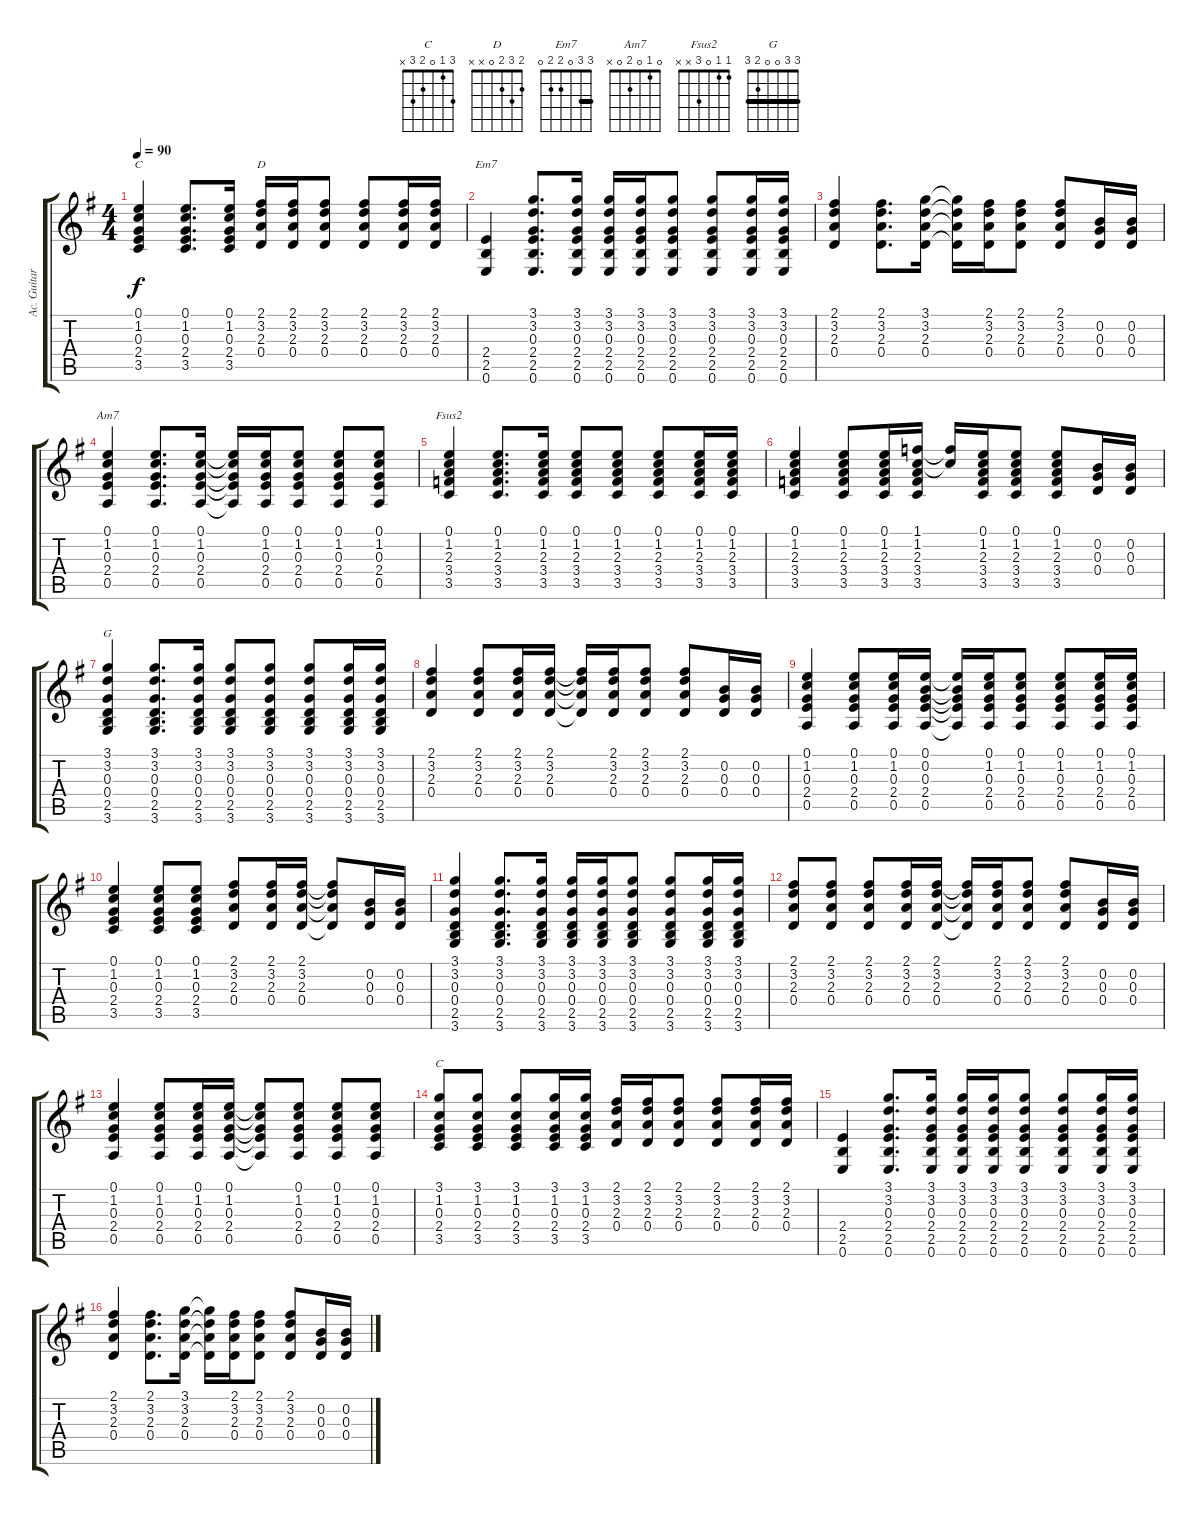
\track ("Ac. Guitar" "Ac. Guitar") {instrument acousticguitarsteel}
\staff {score tabs}
\tuning (E4 B3 G3 D3 A2 E2) {hide}
\chord ("C" 0 1 0 2 3 x)
\chord ("D" 2 3 2 0 x x)
\chord ("Em7" 3 3 0 2 2 0) {barre 3}
\chord ("Am7" 0 1 0 2 0 x)
\chord ("Fsus2" 1 1 0 3 x x)
\chord ("G" 3 3 0 0 2 3) {barre 3}
\chord ("C" 3 1 0 2 3 x)
\ts (4 4)
\tempo 90
\clef g2
\ks g
(0.1 1.2 0.3 2.4 3.5).4{ch "C" dy f} (0.1 1.2 0.3 2.4 3.5).8{d} (0.1 1.2 0.3 2.4 3.5).16 (2.1 3.2 2.3 0.4).16{ch "D"} (2.1 3.2 2.3 0.4).16 (2.1 3.2 2.3 0.4).8 (2.1 3.2 2.3 0.4).8 (2.1 3.2 2.3 0.4).16 (2.1 3.2 2.3 0.4).16 |
(2.4 2.5 0.6).4{ch "Em7"} (3.1 3.2 0.3 2.4 2.5 0.6).8{d} (3.1 3.2 0.3 2.4 2.5 0.6).16 (3.1 3.2 0.3 2.4 2.5 0.6).16 (3.1 3.2 0.3 2.4 2.5 0.6).16 (3.1 3.2 0.3 2.4 2.5 0.6).8 (3.1 3.2 0.3 2.4 2.5 0.6).8 (3.1 3.2 0.3 2.4 2.5 0.6).16 (3.1 3.2 0.3 2.4 2.5 0.6).16 |
(2.1 3.2 2.3 0.4).4 (2.1 3.2 2.3 0.4).8{d} (3.1 3.2 2.3 0.4).16 (3.1{t} 3.2{t} 2.3{t} 0.4{t}).16 (2.1 3.2 2.3 0.4).16 (2.1 3.2 2.3 0.4).8 (2.1 3.2 2.3 0.4).8 (0.2 0.3 0.4).16 (0.2 0.3 0.4).16 |
(0.1 1.2 0.3 2.4 0.5).4{ch "Am7"} (0.1 1.2 0.3 2.4 0.5).8{d} (0.1 1.2 0.3 2.4 0.5).16 (0.1{t} 1.2{t} 0.3{t} 2.4{t} 0.5{t}).16 (0.1 1.2 0.3 2.4 0.5).16 (0.1 1.2 0.3 2.4 0.5).8 (0.1 1.2 0.3 2.4 0.5).8 (0.1 1.2 0.3 2.4 0.5).8 |
(0.1 1.2 2.3 3.4 3.5).4{ch "Fsus2"} (0.1 1.2 2.3 3.4 3.5).8{d} (0.1 1.2 2.3 3.4 3.5).16 (0.1 1.2 2.3 3.4 3.5).8 (0.1 1.2 2.3 3.4 3.5).8 (0.1 1.2 2.3 3.4 3.5).8 (0.1 1.2 2.3 3.4 3.5).16 (0.1 1.2 2.3 3.4 3.5).16 |
(0.1 1.2 2.3 3.4 3.5).4 (0.1 1.2 2.3 3.4 3.5).8 (0.1 1.2 2.3 3.4 3.5).16 (1.1 1.2 2.3 3.4 3.5).16 (1.1{t} 1.2{t}).16 (0.1 1.2 2.3 3.4 3.5).16 (0.1 1.2 2.3 3.4 3.5).8 (0.1 1.2 2.3 3.4 3.5).8 (0.2 0.3 0.4).16 (0.2 0.3 0.4).16 |
(3.1 3.2 0.3 0.4 2.5 3.6).4{ch "G"} (3.1 3.2 0.3 0.4 2.5 3.6).8{d} (3.1 3.2 0.3 0.4 2.5 3.6).16 (3.1 3.2 0.3 0.4 2.5 3.6).8 (3.1 3.2 0.3 0.4 2.5 3.6).8 (3.1 3.2 0.3 0.4 2.5 3.6).8 (3.1 3.2 0.3 0.4 2.5 3.6).16 (3.1 3.2 0.3 0.4 2.5 3.6).16 |
(2.1 3.2 2.3 0.4).4 (2.1 3.2 2.3 0.4).8 (2.1 3.2 2.3 0.4).16 (2.1 3.2 2.3 0.4).16 (2.1{t} 3.2{t} 2.3{t} 0.4{t}).16 (2.1 3.2 2.3 0.4).16 (2.1 3.2 2.3 0.4).8 (2.1 3.2 2.3 0.4).8 (0.2 0.3 0.4).16 (0.2 0.3 0.4).16 |
(0.1 1.2 0.3 2.4 0.5).4 (0.1 1.2 0.3 2.4 0.5).8 (0.1 1.2 0.3 2.4 0.5).16 (0.1 0.2 0.3 2.4 0.5).16 (0.1{t} 0.2{t} 0.3{t} 2.4{t} 0.5{t}).16 (0.1 1.2 0.3 2.4 0.5).16 (0.1 1.2 0.3 2.4 0.5).8 (0.1 1.2 0.3 2.4 0.5).8 (0.1 1.2 0.3 2.4 0.5).16 (0.1 1.2 0.3 2.4 0.5).16 |
(0.1 1.2 0.3 2.4 3.5).4 (0.1 1.2 0.3 2.4 3.5).8 (0.1 1.2 0.3 2.4 3.5).8 (2.1 3.2 2.3 0.4).8 (2.1 3.2 2.3 0.4).16 (2.1 3.2 2.3 0.4).16 (2.1{t} 3.2{t} 2.3{t} 0.4{t}).8 (0.2 0.3 0.4).16 (0.2 0.3 0.4).16 |
(3.1 3.2 0.3 0.4 2.5 3.6).4 (3.1 3.2 0.3 0.4 2.5 3.6).8{d} (3.1 3.2 0.3 0.4 2.5 3.6).16 (3.1 3.2 0.3 0.4 2.5 3.6).16 (3.1 3.2 0.3 0.4 2.5 3.6).16 (3.1 3.2 0.3 0.4 2.5 3.6).8 (3.1 3.2 0.3 0.4 2.5 3.6).8 (3.1 3.2 0.3 0.4 2.5 3.6).16 (3.1 3.2 0.3 0.4 2.5 3.6).16 |
(2.1 3.2 2.3 0.4).8 (2.1 3.2 2.3 0.4).8 (2.1 3.2 2.3 0.4).8 (2.1 3.2 2.3 0.4).16 (2.1 3.2 2.3 0.4).16 (2.1{t} 3.2{t} 2.3{t} 0.4{t}).16 (2.1 3.2 2.3 0.4).16 (2.1 3.2 2.3 0.4).8 (2.1 3.2 2.3 0.4).8 (0.2 0.3 0.4).16 (0.2 0.3 0.4).16 |
(0.1 1.2 0.3 2.4 0.5).4 (0.1 1.2 0.3 2.4 0.5).8 (0.1 1.2 0.3 2.4 0.5).16 (0.1 1.2 0.3 2.4 0.5).16 (0.1{t} 1.2{t} 0.3{t} 2.4{t} 0.5{t}).8 (0.1 1.2 0.3 2.4 0.5).8 (0.1 1.2 0.3 2.4 0.5).8 (0.1 1.2 0.3 2.4 0.5).8 |
(3.1 1.2 0.3 2.4 3.5).8{ch "C"} (3.1 1.2 0.3 2.4 3.5).8 (3.1 1.2 0.3 2.4 3.5).8 (3.1 1.2 0.3 2.4 3.5).16 (3.1 1.2 0.3 2.4 3.5).16 (2.1 3.2 2.3 0.4).16 (2.1 3.2 2.3 0.4).16 (2.1 3.2 2.3 0.4).8 (2.1 3.2 2.3 0.4).8 (2.1 3.2 2.3 0.4).16 (2.1 3.2 2.3 0.4).16 |
(2.4 2.5 0.6).4 (3.1 3.2 0.3 2.4 2.5 0.6).8{d} (3.1 3.2 0.3 2.4 2.5 0.6).16 (3.1 3.2 0.3 2.4 2.5 0.6).16 (3.1 3.2 0.3 2.4 2.5 0.6).16 (3.1 3.2 0.3 2.4 2.5 0.6).8 (3.1 3.2 0.3 2.4 2.5 0.6).8 (3.1 3.2 0.3 2.4 2.5 0.6).16 (3.1 3.2 0.3 2.4 2.5 0.6).16 |
(2.1 3.2 2.3 0.4).4 (2.1 3.2 2.3 0.4).8{d} (3.1 3.2 2.3 0.4).16 (3.1{t} 3.2{t} 2.3{t} 0.4{t}).16 (2.1 3.2 2.3 0.4).16 (2.1 3.2 2.3 0.4).8 (2.1 3.2 2.3 0.4).8 (0.2 0.3 0.4).16 (0.2 0.3 0.4).16
